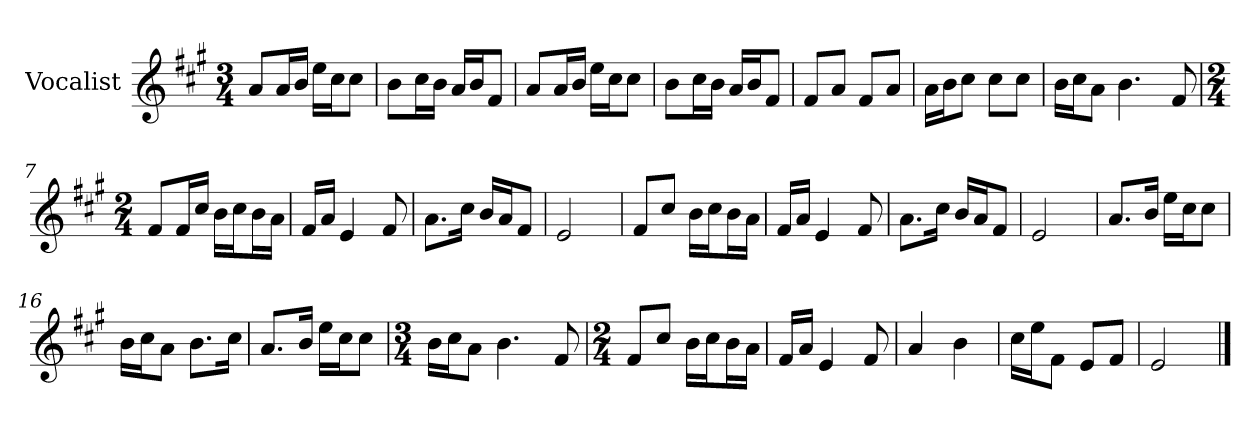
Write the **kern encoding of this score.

**kern
*part1
*staff1
*I"Vocalist
*k[f#c#g#]
*A:
*M3/4
=
8aL
16aL
16bJJ
16eeLL
16cc#J
8cc#J
=1
8bL
16cc#L
16bJJ
16aLL
16bJ
8f#J
=2
8aL
16aL
16bJJ
16eeLL
16cc#J
8cc#J
=3
8bL
16cc#L
16bJJ
16aLL
16bJ
8f#J
=4
8f#L
8aJ
8f#L
8aJ
=5
16aLL
16bJ
8cc#J
8cc#L
8cc#J
=6
16bLL
16cc#J
8aJ
4.b
8f#
=7
*M2/4
8f#L
16f#L
16cc#JJ
16bLL
16cc#J
16bL
16aJJ
=8
16f#LL
16aJJ
4e
8f#
=9
8.aL
16cc#Jk
16bLL
16aJ
8f#J
=10
2e
=11
8f#L
8cc#J
16bLL
16cc#J
16bL
16aJJ
=12
16f#LL
16aJJ
4e
8f#
=13
8.aL
16cc#Jk
16bLL
16aJ
8f#J
=14
2e
=15
8.aL
16bJk
16eeLL
16cc#J
8cc#J
=16
16bLL
16cc#J
8aJ
8.bL
16cc#Jk
=17
8.aL
16bJk
16eeLL
16cc#J
8cc#J
=18
*M3/4
16bLL
16cc#J
8aJ
4.b
8f#
=19
*M2/4
8f#L
8cc#J
16bLL
16cc#J
16bL
16aJJ
=20
16f#LL
16aJJ
4e
8f#
=21
4a
4b
=22
16cc#LL
16eeJ
8f#J
8eL
8f#J
=23
2e
==
*-
